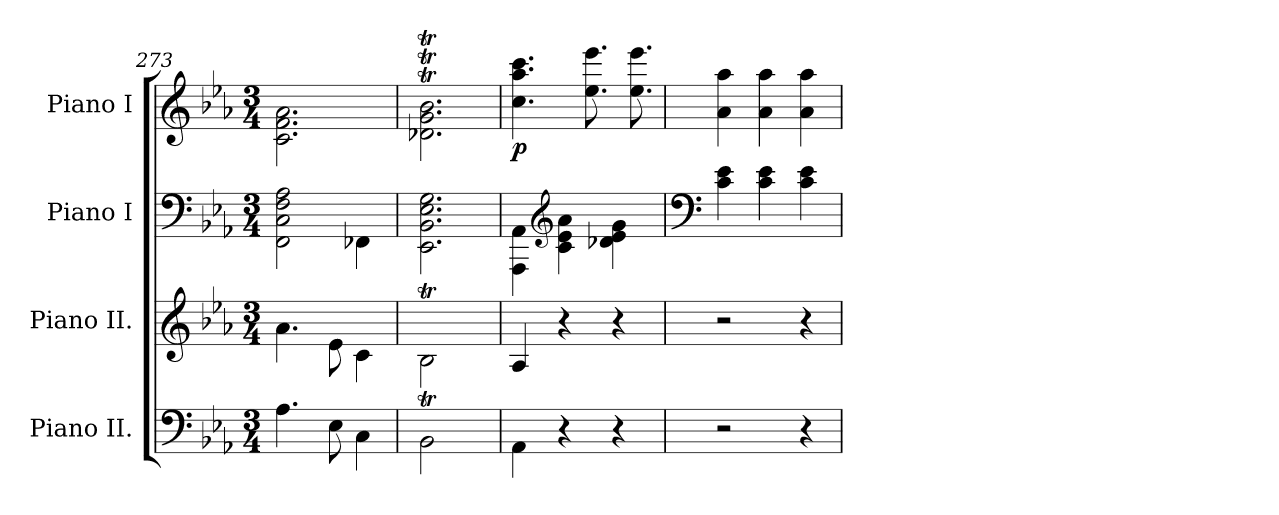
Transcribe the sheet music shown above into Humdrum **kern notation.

**kern	**kern	**kern	**kern	**dynam
*part4	*part3	*part2	*part1	*part1
*staff4	*staff3	*staff2	*staff1	*staff1
*I"Piano II.	*I"Piano II.	*I"Piano I	*I"Piano I	*
*clefF4	*clefG2	*clefF4	*clefG2	*
*k[b-e-a-]	*k[b-e-a-]	*k[b-e-a-]	*k[b-e-a-]	*
*M3/4	*M3/4	*M3/4	*M3/4	*
=273	=273	=273	=273	=273
4.A-\	4.a-\	2FF\ 2C\ 2F\ 2A-\	2.c\ 2.f\ 2.a-\	.
8E-\	8e-\	.	.	.
4C\	4c\	4FF-X\	.	.
=274	=274	=274	=274	=274
!LO:N:vis=2	!LO:N:vis=2	!	!	!
2.BB-T\	2.B-T\	2.EE-\ 2.BB-\ 2.E-\ 2.G\	2.d-XT\ 2.gT\ 2.b-T\	.
=275	=275	=275	=275	=275
4AA-\	4A-/	4AAA-\ 4AA-\	4.cc\ 4.aa-\ 4.ccc\	p
*	*	*clefG2	*	*
4r	4r	4c\ 4e-\ 4a-\	.	.
.	.	.	8.ee-@@8@@\ 8.eee-@@8@@\	.
4r	4r	4d-X\ 4e-\ 4g\	.	.
.	.	.	8.ee-@@8@@\ 8.eee-@@8@@\	.
.	.	.	.	.
.	.	.	.	.
=276	=276	=276	=276	=276
*	*	*clefF4	*	*
2r	2r	4c\ 4e-\	4a-\ 4aa-\	.
.	.	.	.	.
.	.	4c\ 4e-\	4a-\ 4aa-\	.
4r	4r	4c\ 4e-\	4a-\ 4aa-\	.
=	=	=	=	=
*-	*-	*-	*-	*-
